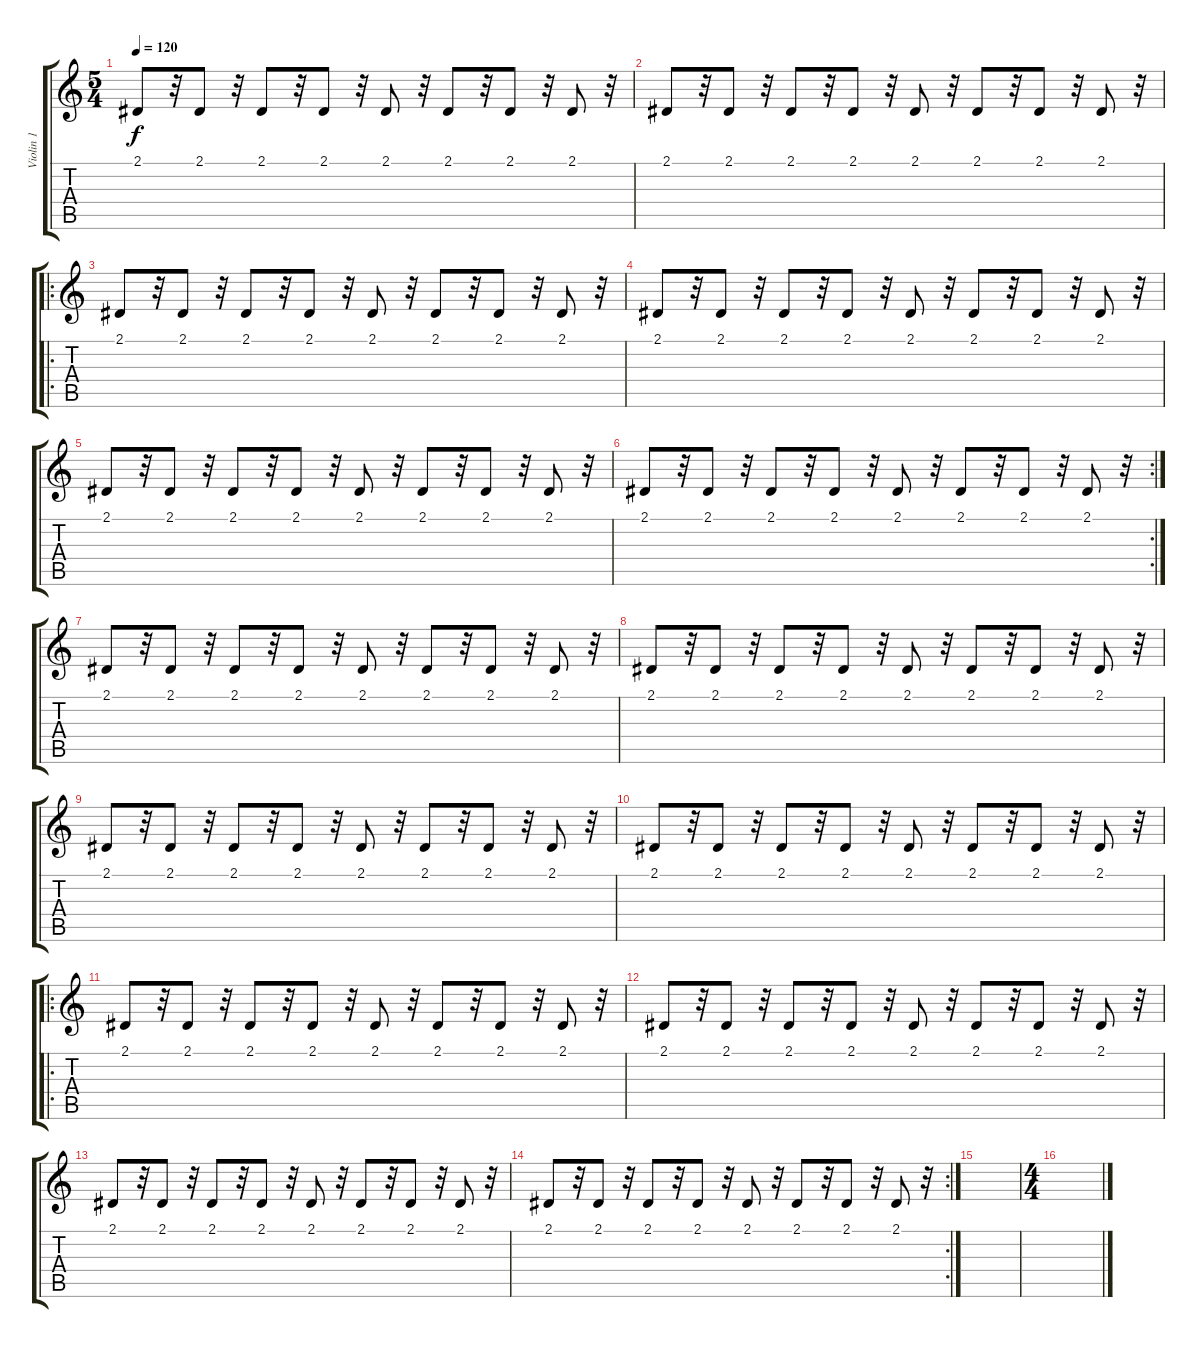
\track ("Violin 1" "Violin 1") {instrument stringensemble1}
\staff {score tabs}
\tuning (Db4 Ab3 E3 B2 Gb2 Db2) {hide}
\ts (5 4)
\tempo 120
\clef g2
\ks c
2.1.8{dy f instrument stringensemble1} r.32 2.1.8 r.32 2.1.8 r.32 2.1.8 r.32 2.1.8 r.32 2.1.8 r.32 2.1.8 r.32 2.1.8 r.32 |
2.1.8 r.32 2.1.8 r.32 2.1.8 r.32 2.1.8 r.32 2.1.8 r.32 2.1.8 r.32 2.1.8 r.32 2.1.8 r.32 |
\ro
2.1.8 r.32 2.1.8 r.32 2.1.8 r.32 2.1.8 r.32 2.1.8 r.32 2.1.8 r.32 2.1.8 r.32 2.1.8 r.32 |
2.1.8 r.32 2.1.8 r.32 2.1.8 r.32 2.1.8 r.32 2.1.8 r.32 2.1.8 r.32 2.1.8 r.32 2.1.8 r.32 |
2.1.8 r.32 2.1.8 r.32 2.1.8 r.32 2.1.8 r.32 2.1.8 r.32 2.1.8 r.32 2.1.8 r.32 2.1.8 r.32 |
\rc 2
2.1.8 r.32 2.1.8 r.32 2.1.8 r.32 2.1.8 r.32 2.1.8 r.32 2.1.8 r.32 2.1.8 r.32 2.1.8 r.32 |
2.1.8 r.32 2.1.8 r.32 2.1.8 r.32 2.1.8 r.32 2.1.8 r.32 2.1.8 r.32 2.1.8 r.32 2.1.8 r.32 |
2.1.8 r.32 2.1.8 r.32 2.1.8 r.32 2.1.8 r.32 2.1.8 r.32 2.1.8 r.32 2.1.8 r.32 2.1.8 r.32 |
2.1.8 r.32 2.1.8 r.32 2.1.8 r.32 2.1.8 r.32 2.1.8 r.32 2.1.8 r.32 2.1.8 r.32 2.1.8 r.32 |
2.1.8 r.32 2.1.8 r.32 2.1.8 r.32 2.1.8 r.32 2.1.8 r.32 2.1.8 r.32 2.1.8 r.32 2.1.8 r.32 |
\ro
2.1.8 r.32 2.1.8 r.32 2.1.8 r.32 2.1.8 r.32 2.1.8 r.32 2.1.8 r.32 2.1.8 r.32 2.1.8 r.32 |
2.1.8 r.32 2.1.8 r.32 2.1.8 r.32 2.1.8 r.32 2.1.8 r.32 2.1.8 r.32 2.1.8 r.32 2.1.8 r.32 |
2.1.8 r.32 2.1.8 r.32 2.1.8 r.32 2.1.8 r.32 2.1.8 r.32 2.1.8 r.32 2.1.8 r.32 2.1.8 r.32 |
\rc 2
2.1.8 r.32 2.1.8 r.32 2.1.8 r.32 2.1.8 r.32 2.1.8 r.32 2.1.8 r.32 2.1.8 r.32 2.1.8 r.32 |
|
\ts (4 4)
